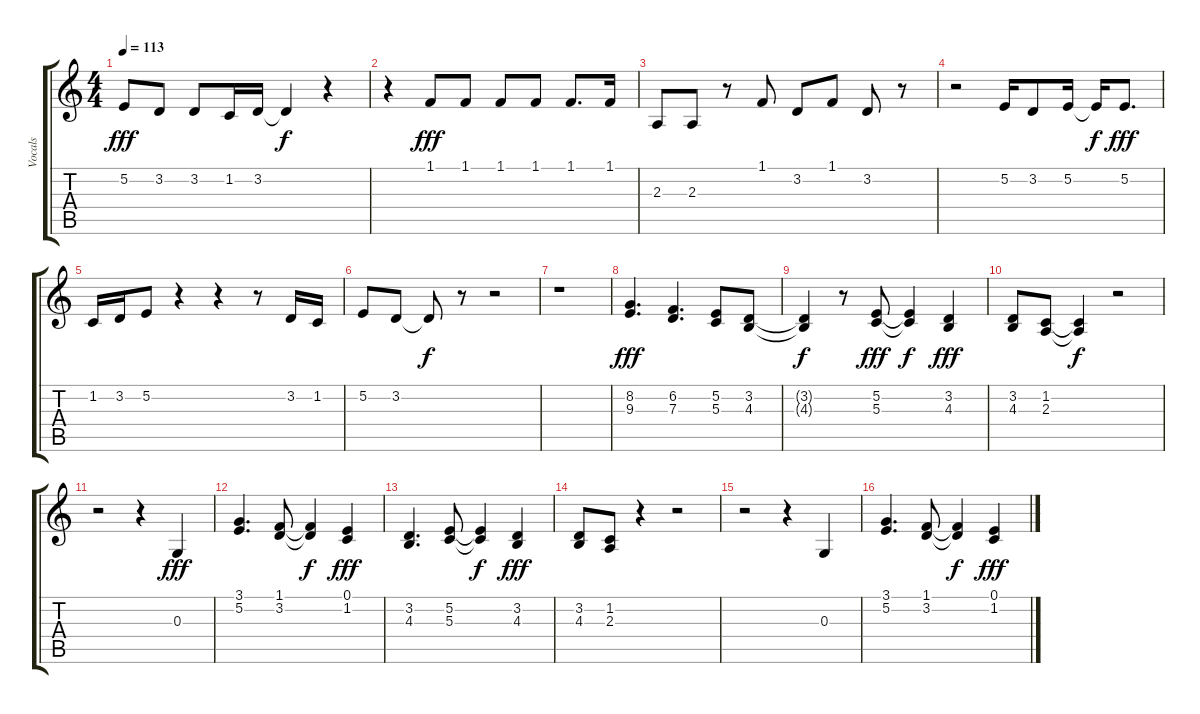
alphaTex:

\track ("Vocals" "Vocals") {instrument lead6voice}
\staff {score tabs}
\tuning (E4 B3 G3 D3 A2 E2) {hide}
\ts (4 4)
\tempo 113
\clef g2
\ks c
5.2.8{dy fff} 3.2.8 3.2.8 1.2.16 3.2.16 3.2{t}.4{dy f} r.4 |
r.4 1.1.8{dy fff} 1.1.8 1.1.8 1.1.8 1.1.8{d} 1.1.16 |
2.3.8 2.3.8 r.8 1.1.8 3.2.8 1.1.8 3.2.8 r.8 |
r.2 5.2.16 3.2.8 5.2.16 5.2{t}.16{dy f} 5.2.8{d dy fff} |
1.2.16 3.2.16 5.2.8 r.4 r.4 r.8 3.2.16 1.2.16 |
5.2.8 3.2.8 3.2{t}.8{dy f} r.8 r.2 |
r.1 |
(8.2 9.3).4{d dy fff} (6.2 7.3).4{d} (5.2 5.3).8 (3.2 4.3).8 |
(3.2{t} 4.3{t}).4{dy f} r.8 (5.2 5.3).8{dy fff} (5.2{t} 5.3{t}).4{dy f} (3.2 4.3).4{dy fff} |
(3.2 4.3).8 (1.2 2.3).8 (1.2{t} 2.3{t}).4{dy f} r.2 |
r.2 r.4 0.3.4{dy fff} |
(3.1 5.2).4{d} (1.1 3.2).8 (1.1{t} 3.2{t}).4{dy f} (0.1 1.2).4{dy fff} |
(3.2 4.3).4{d} (5.2 5.3).8 (5.2{t} 5.3{t}).4{dy f} (3.2 4.3).4{dy fff} |
(3.2 4.3).8 (1.2 2.3).8 r.4 r.2 |
r.2 r.4 0.3.4 |
(3.1 5.2).4{d} (1.1 3.2).8 (1.1{t} 3.2{t}).4{dy f} (0.1 1.2).4{dy fff}
